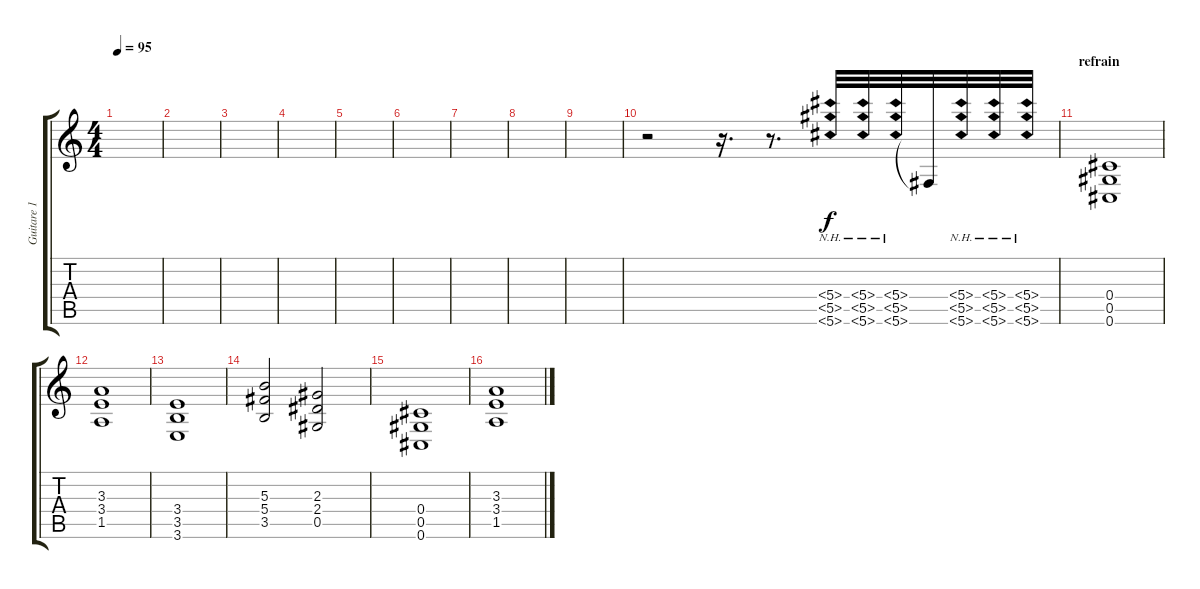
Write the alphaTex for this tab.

\track ("Guitare 1" "Guitare 1") {instrument distortionguitar}
\staff {score tabs}
\tuning (Eb4 Bb3 Gb3 Db3 Ab2 Db2) {hide}
\ts (4 4)
\tempo 95
\clef g2
\ks c
|
|
|
|
|
|
|
|
|
r.2 r.16{d} r.8{d} (5.4{nh} 5.5{nh} 5.6{nh}).32 (5.4{nh} 5.5{nh} 5.6{nh}).32 (5.4{nh} 5.5{nh} 5.6{nh}).32 5.6{t}.32 (5.4{nh} 5.5{nh} 5.6{nh}).32 (5.4{nh} 5.5{nh} 5.6{nh}).32 (5.4{nh} 5.5{nh} 5.6{nh}).32 |
\section ("" "refrain")
(0.4 0.5 0.6).1 |
(3.3 3.4 1.5).1 |
(3.4 3.5 3.6).1 |
(5.3 5.4 3.5).2 (2.3 2.4 0.5).2 |
(0.4 0.5 0.6).1 |
(3.3 3.4 1.5).1
